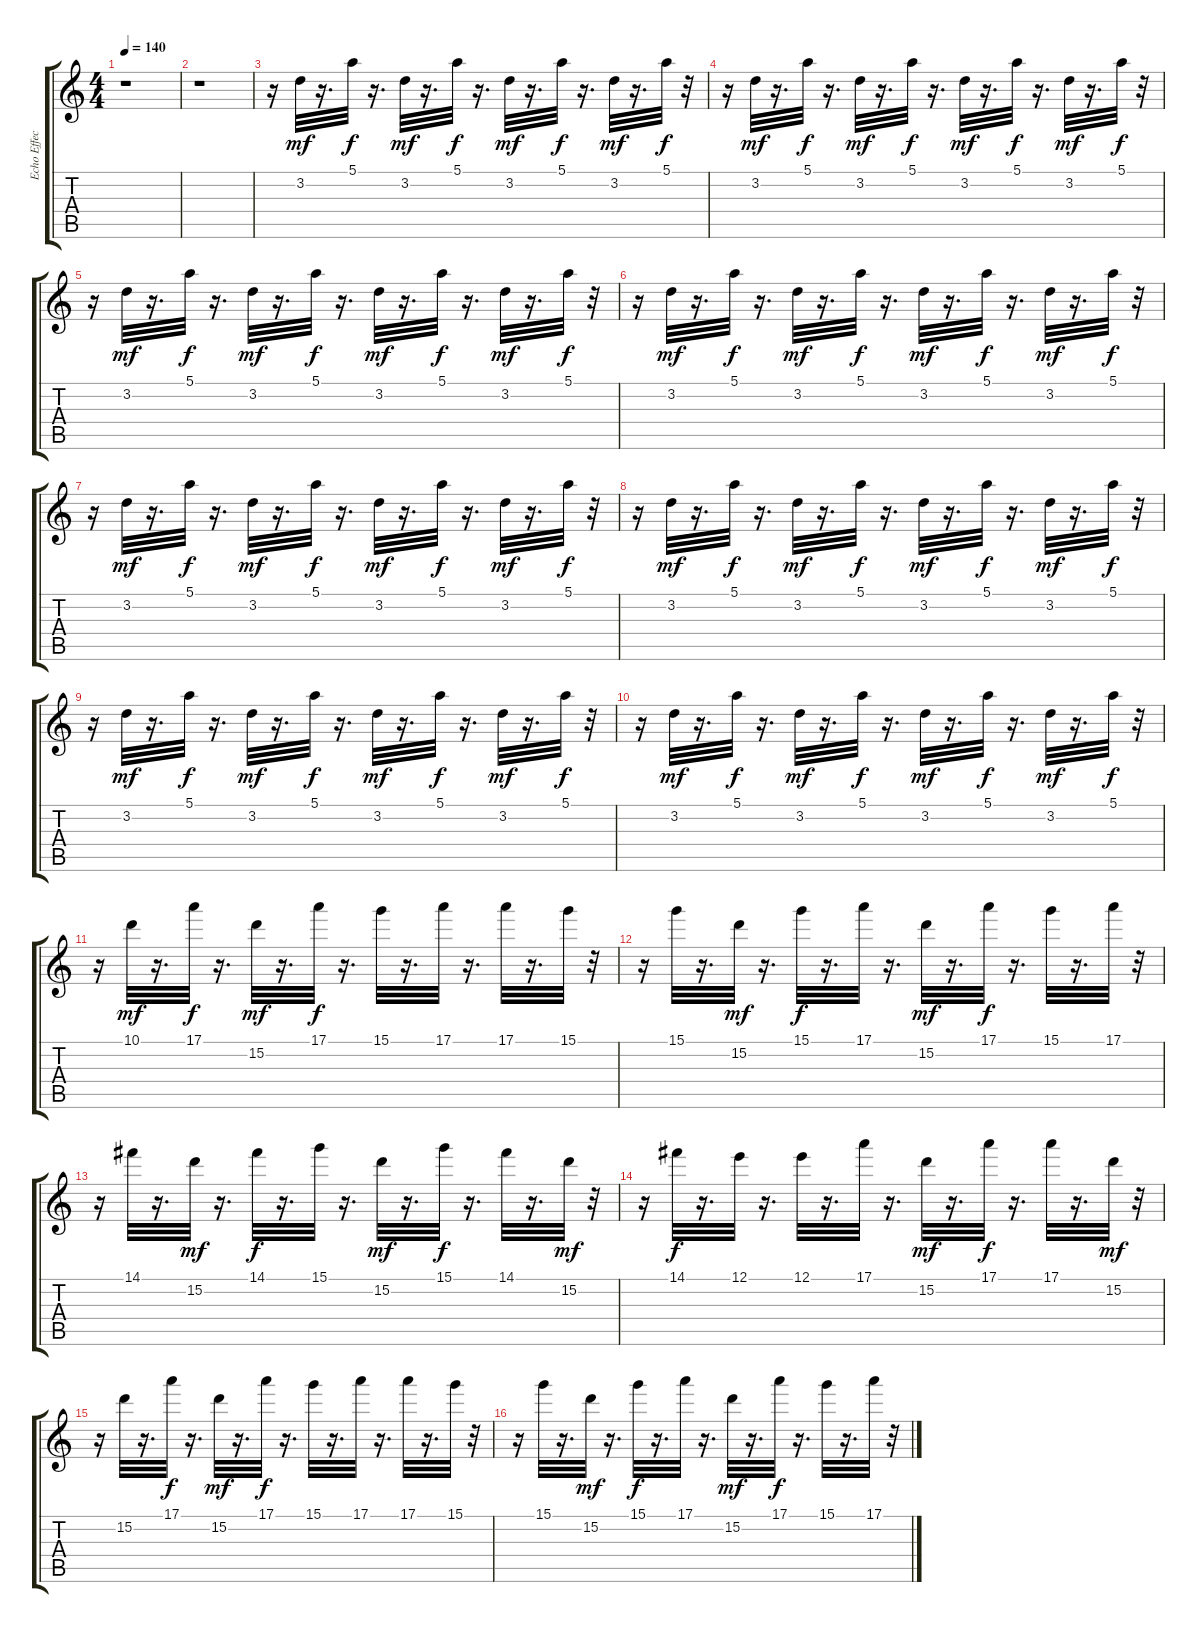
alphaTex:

\track ("Echo Effect" "Echo Effec") {instrument distortionguitar}
\staff {score tabs}
\tuning (E4 B3 G3 D3 A2 E2) {hide}
\ts (4 4)
\tempo 140
\clef g2
\ks c
r.1{dy mf instrument distortionguitar} |
r.1 |
r.16 3.2.32 r.16{d} 5.1.32{dy f} r.16{d} 3.2.32{dy mf} r.16{d} 5.1.32{dy f} r.16{d} 3.2.32{dy mf} r.16{d} 5.1.32{dy f} r.16{d} 3.2.32{dy mf} r.16{d} 5.1.32{dy f} r.32 |
r.16 3.2.32{dy mf} r.16{d} 5.1.32{dy f} r.16{d} 3.2.32{dy mf} r.16{d} 5.1.32{dy f} r.16{d} 3.2.32{dy mf} r.16{d} 5.1.32{dy f} r.16{d} 3.2.32{dy mf} r.16{d} 5.1.32{dy f} r.32 |
r.16 3.2.32{dy mf} r.16{d} 5.1.32{dy f} r.16{d} 3.2.32{dy mf} r.16{d} 5.1.32{dy f} r.16{d} 3.2.32{dy mf} r.16{d} 5.1.32{dy f} r.16{d} 3.2.32{dy mf} r.16{d} 5.1.32{dy f} r.32 |
r.16 3.2.32{dy mf} r.16{d} 5.1.32{dy f} r.16{d} 3.2.32{dy mf} r.16{d} 5.1.32{dy f} r.16{d} 3.2.32{dy mf} r.16{d} 5.1.32{dy f} r.16{d} 3.2.32{dy mf} r.16{d} 5.1.32{dy f} r.32 |
r.16 3.2.32{dy mf} r.16{d} 5.1.32{dy f} r.16{d} 3.2.32{dy mf} r.16{d} 5.1.32{dy f} r.16{d} 3.2.32{dy mf} r.16{d} 5.1.32{dy f} r.16{d} 3.2.32{dy mf} r.16{d} 5.1.32{dy f} r.32 |
r.16 3.2.32{dy mf} r.16{d} 5.1.32{dy f} r.16{d} 3.2.32{dy mf} r.16{d} 5.1.32{dy f} r.16{d} 3.2.32{dy mf} r.16{d} 5.1.32{dy f} r.16{d} 3.2.32{dy mf} r.16{d} 5.1.32{dy f} r.32 |
r.16 3.2.32{dy mf} r.16{d} 5.1.32{dy f} r.16{d} 3.2.32{dy mf} r.16{d} 5.1.32{dy f} r.16{d} 3.2.32{dy mf} r.16{d} 5.1.32{dy f} r.16{d} 3.2.32{dy mf} r.16{d} 5.1.32{dy f} r.32 |
r.16 3.2.32{dy mf} r.16{d} 5.1.32{dy f} r.16{d} 3.2.32{dy mf} r.16{d} 5.1.32{dy f} r.16{d} 3.2.32{dy mf} r.16{d} 5.1.32{dy f} r.16{d} 3.2.32{dy mf} r.16{d} 5.1.32{dy f} r.32 |
r.16 10.1.32{dy mf} r.16{d} 17.1.32{dy f} r.16{d} 15.2.32{dy mf} r.16{d} 17.1.32{dy f} r.16{d} 15.1.32 r.16{d} 17.1.32 r.16{d} 17.1.32 r.16{d} 15.1.32 r.32 |
r.16 15.1.32 r.16{d} 15.2.32{dy mf} r.16{d} 15.1.32{dy f} r.16{d} 17.1.32 r.16{d} 15.2.32{dy mf} r.16{d} 17.1.32{dy f} r.16{d} 15.1.32 r.16{d} 17.1.32 r.32 |
r.16 14.1.32 r.16{d} 15.2.32{dy mf} r.16{d} 14.1.32{dy f} r.16{d} 15.1.32 r.16{d} 15.2.32{dy mf} r.16{d} 15.1.32{dy f} r.16{d} 14.1.32 r.16{d} 15.2.32{dy mf} r.32 |
r.16 14.1.32{dy f} r.16{d} 12.1.32 r.16{d} 12.1.32 r.16{d} 17.1.32 r.16{d} 15.2.32{dy mf} r.16{d} 17.1.32{dy f} r.16{d} 17.1.32 r.16{d} 15.2.32{dy mf} r.32 |
r.16 15.2.32 r.16{d} 17.1.32{dy f} r.16{d} 15.2.32{dy mf} r.16{d} 17.1.32{dy f} r.16{d} 15.1.32 r.16{d} 17.1.32 r.16{d} 17.1.32 r.16{d} 15.1.32 r.32 |
r.16 15.1.32 r.16{d} 15.2.32{dy mf} r.16{d} 15.1.32{dy f} r.16{d} 17.1.32 r.16{d} 15.2.32{dy mf} r.16{d} 17.1.32{dy f} r.16{d} 15.1.32 r.16{d} 17.1.32 r.32
